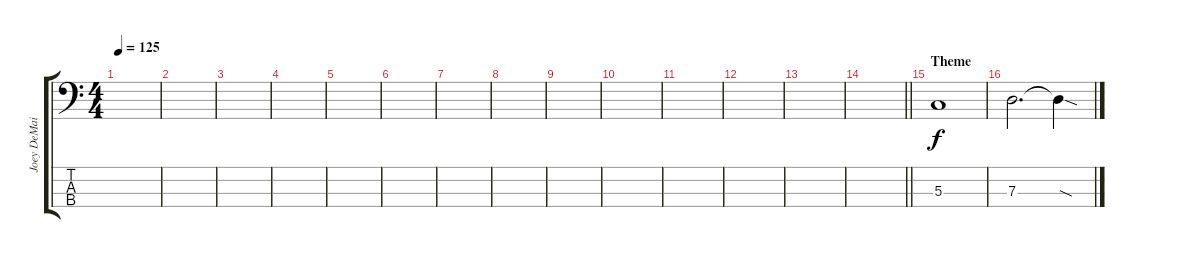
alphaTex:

\track ("Joey DeMaio" "Joey DeMai") {instrument electricbassfinger}
\staff {score tabs}
\tuning (F2 C2 G1 D1) {hide}
\ts (4 4)
\tempo 125
\clef f4
\ks c
|
|
|
|
|
|
|
|
|
|
|
|
|
\barLineRight lightlight
|
\section ("" "Theme")
5.3.1 |
7.3.2{d} 7.3{sod t}.4
